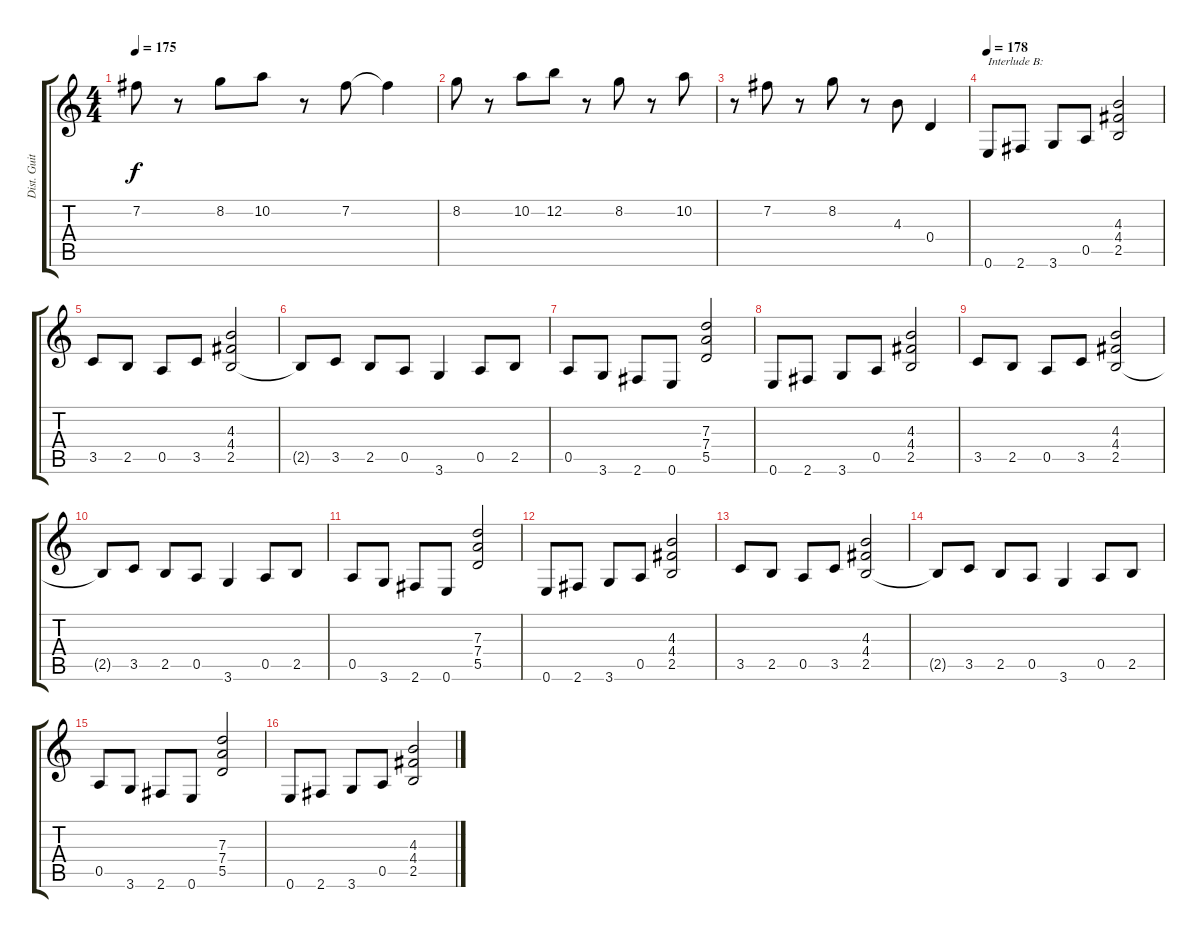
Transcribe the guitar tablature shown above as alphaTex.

\track ("Dist. Guitar 1" "Dist. Guit") {instrument distortionguitar}
\staff {score tabs}
\tuning (E4 B3 G3 D3 A2 E2) {hide}
\ts (4 4)
\tempo 175
\clef g2
\ks c
7.2.8{dy f} r.8 8.2.8 10.2.8 r.8 7.2.8 7.2{t}.4 |
8.2.8 r.8 10.2.8 12.2.8 r.8 8.2.8 r.8 10.2.8 |
r.8 7.2.8 r.8 8.2.8 r.8 4.3.8 0.4.4 |
\tempo 178
0.6.8{txt "Interlude B:" volume 10 instrument distortionguitar} 2.6.8 3.6.8 0.5.8 (4.3 4.4 2.5).2 |
3.5.8 2.5.8 0.5.8 3.5.8 (4.3 4.4 2.5).2 |
2.5{t}.8 3.5.8 2.5.8 0.5.8 3.6.4 0.5.8 2.5.8 |
0.5.8 3.6.8 2.6.8 0.6.8 (7.3 7.4 5.5).2 |
0.6.8 2.6.8 3.6.8 0.5.8 (4.3 4.4 2.5).2 |
3.5.8 2.5.8 0.5.8 3.5.8 (4.3 4.4 2.5).2 |
2.5{t}.8 3.5.8 2.5.8 0.5.8 3.6.4 0.5.8 2.5.8 |
0.5.8 3.6.8 2.6.8 0.6.8 (7.3 7.4 5.5).2 |
0.6.8 2.6.8 3.6.8 0.5.8 (4.3 4.4 2.5).2 |
3.5.8 2.5.8 0.5.8 3.5.8 (4.3 4.4 2.5).2 |
2.5{t}.8 3.5.8 2.5.8 0.5.8 3.6.4 0.5.8 2.5.8 |
0.5.8 3.6.8 2.6.8 0.6.8 (7.3 7.4 5.5).2 |
0.6.8 2.6.8 3.6.8 0.5.8 (4.3 4.4 2.5).2
